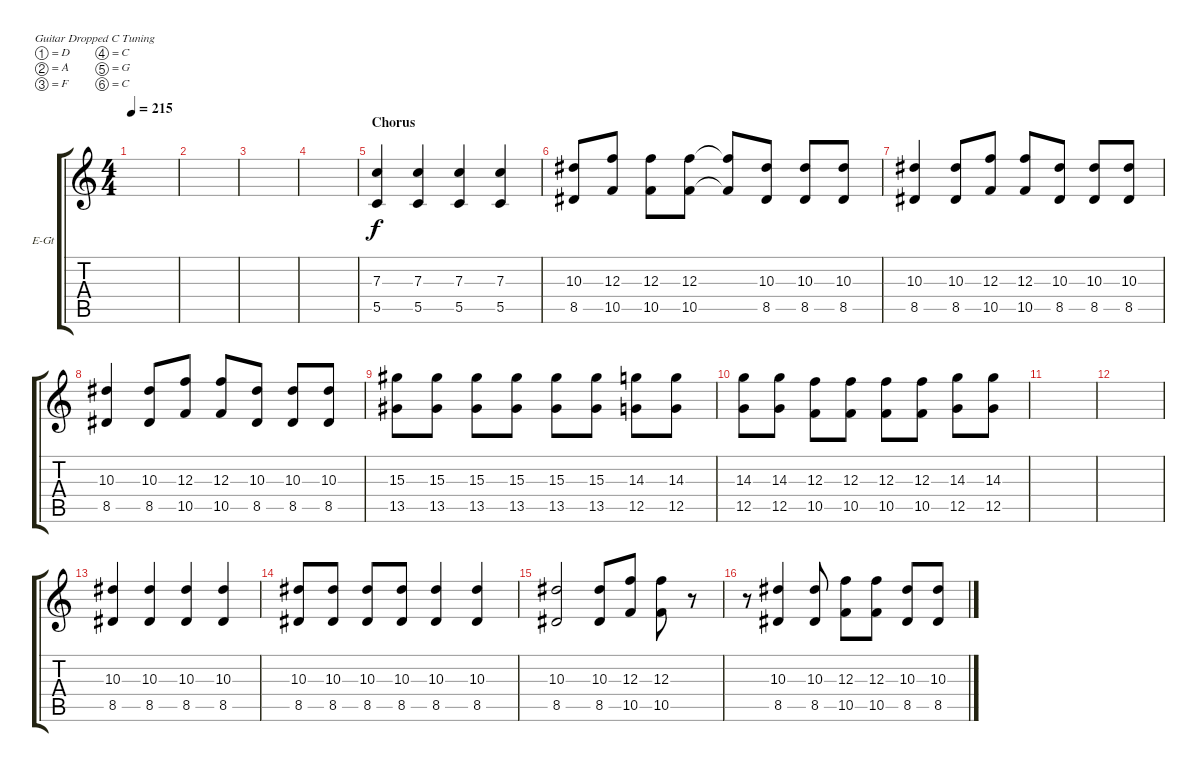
\defaultSystemsLayout 4
\bracketExtendMode groupsimilarinstruments
\firstSystemTrackNameOrientation horizontal
\otherSystemsTrackNameOrientation horizontal
\track ("Guitar 3" "E-Gt") {instrument distortionguitar}
\staff {score tabs}
\tuning (D4 A3 F3 C3 G2 C2)
\ts (4 4)
\tempo 215
\clef g2
\ks c
|
|
|
|
\section ("" "Chorus")
(5.5 7.3).4 (5.5 7.3).4 (5.5 7.3).4 (5.5 7.3).4 |
(8.5 10.3).8 (10.5 12.3).8 (10.5 12.3).8 (10.5 12.3).8 (10.5{t} 12.3{t}).8 (8.5 10.3).8 (8.5 10.3).8 (8.5 10.3).8 |
(8.5 10.3).4 (8.5 10.3).8 (10.5 12.3).8 (10.5 12.3).8 (8.5 10.3).8 (8.5 10.3).8 (8.5 10.3).8 |
(8.5 10.3).4 (8.5 10.3).8 (10.5 12.3).8 (10.5 12.3).8 (8.5 10.3).8 (8.5 10.3).8 (8.5 10.3).8 |
(13.5 15.3).8 (13.5 15.3).8 (13.5 15.3).8 (13.5 15.3).8 (13.5 15.3).8 (13.5 15.3).8 (12.5 14.3).8 (12.5 14.3).8 |
(12.5 14.3).8 (12.5 14.3).8 (10.5 12.3).8 (10.5 12.3).8 (10.5 12.3).8 (10.5 12.3).8 (12.5 14.3).8 (12.5 14.3).8 |
|
|
(8.5 10.3).4 (8.5 10.3).4 (8.5 10.3).4 (8.5 10.3).4 |
(8.5 10.3).8 (8.5 10.3).8 (8.5 10.3).8 (8.5 10.3).8 (8.5 10.3).4 (8.5 10.3).4 |
(8.5 10.3).2 (8.5 10.3).8 (10.5 12.3).8 (10.5 12.3).8 r.8 |
r.8 (8.5 10.3).4 (8.5 10.3).8 (10.5 12.3).8 (10.5 12.3).8 (8.5 10.3).8 (8.5 10.3).8
